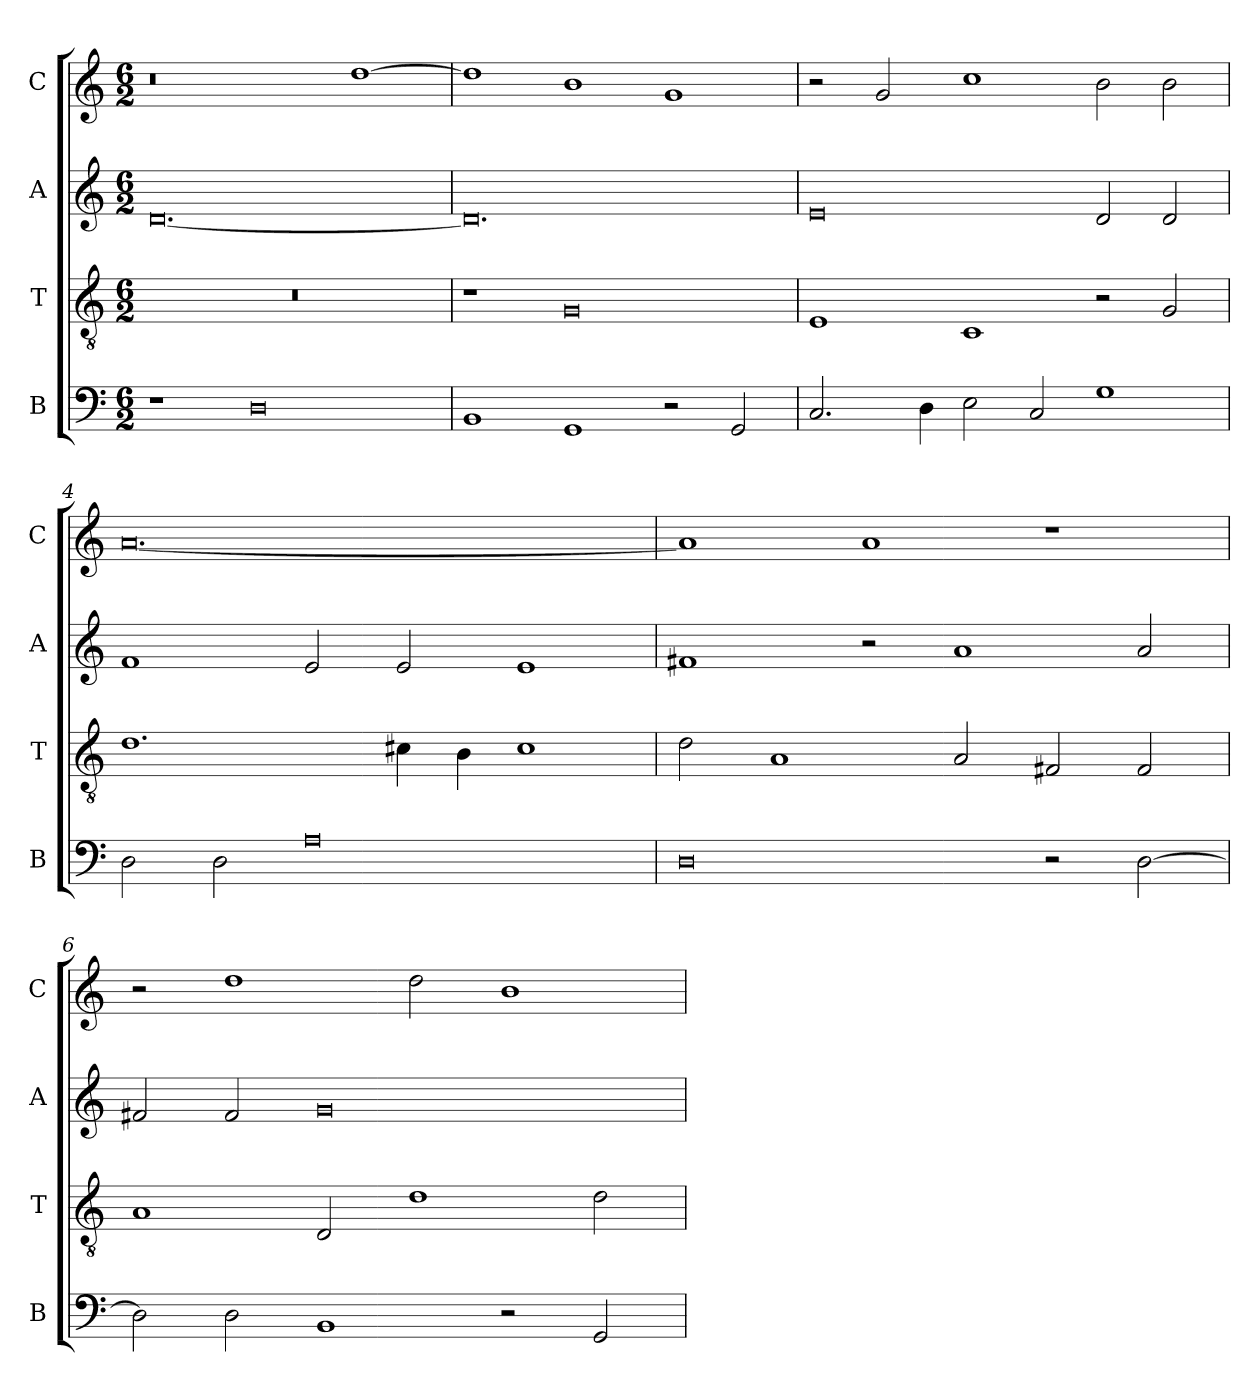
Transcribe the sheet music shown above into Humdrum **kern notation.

**kern	**kern	**kern	**kern
*part4	*part3	*part2	*part1
*staff4	*staff3	*staff2	*staff1
*I"B	*I"T	*I"A	*I"C
*I'B	*I'T	*I'A	*I'C
!!LO:PB:g=z
*clefF4	*clefGv2	*clefG2	*clefG2
*	*ITrd7c12	*	*
*k[]	*k[]	*k[]	*k[]
*C:	*C:	*C:	*C:
*M6/2	*M6/2	*M6/2	*M6/2
=1	=1	=1	=1
!	!LO:N:vis=1	!	!
1r	0.r	[<0.di	0r
0Di	.	.	.
.	.	.	[>1ddi
=2	=2	=2	=2
1BBi	1r	0.di]	1ddi]
1GGi	0GGi	.	1bi
2r	.	.	1gi
2GGi/	.	.	.
=3	=3	=3	=3
2.Ci/	1EEi	0ei	2r
.	.	.	2gi/
4Di\	.	.	.
2Ei\	1CCi	.	1cci
2Ci/	.	.	.
1Gi	2r	2di/	2bi\
.	2GGi/	2di/	2bi\
!!LO:LB:g=z
=4	=4	=4	=4
2Di\	1.Di	1fi	[<0.ai
2Di\	.	.	.
0Ai	.	2ei/	.
.	4C#Xi\	2ei/	.
.	4BBi\	.	.
.	1C#i	1ei	.
=5	=5	=5	=5
0Di	2Di\	1f#Xi	1ai]
.	1AAi	.	.
.	.	2r	1ai
.	2AAi/	1ai	.
2r	2FF#Xi/	.	1r
[>2Di\	2FF#i/	2ai/	.
!!LO:PB:g=z
=6	=6	=6	=6
2Di\]	1AAi	2f#Xi/	2r
2Di\	.	2f#i/	1ddi
1BBi	2DDi/	0gi	.
.	1Di	.	2ddi\
2r	.	.	1bi
2GGi/	2Di\	.	.
=	=	=	=
*-	*-	*-	*-
